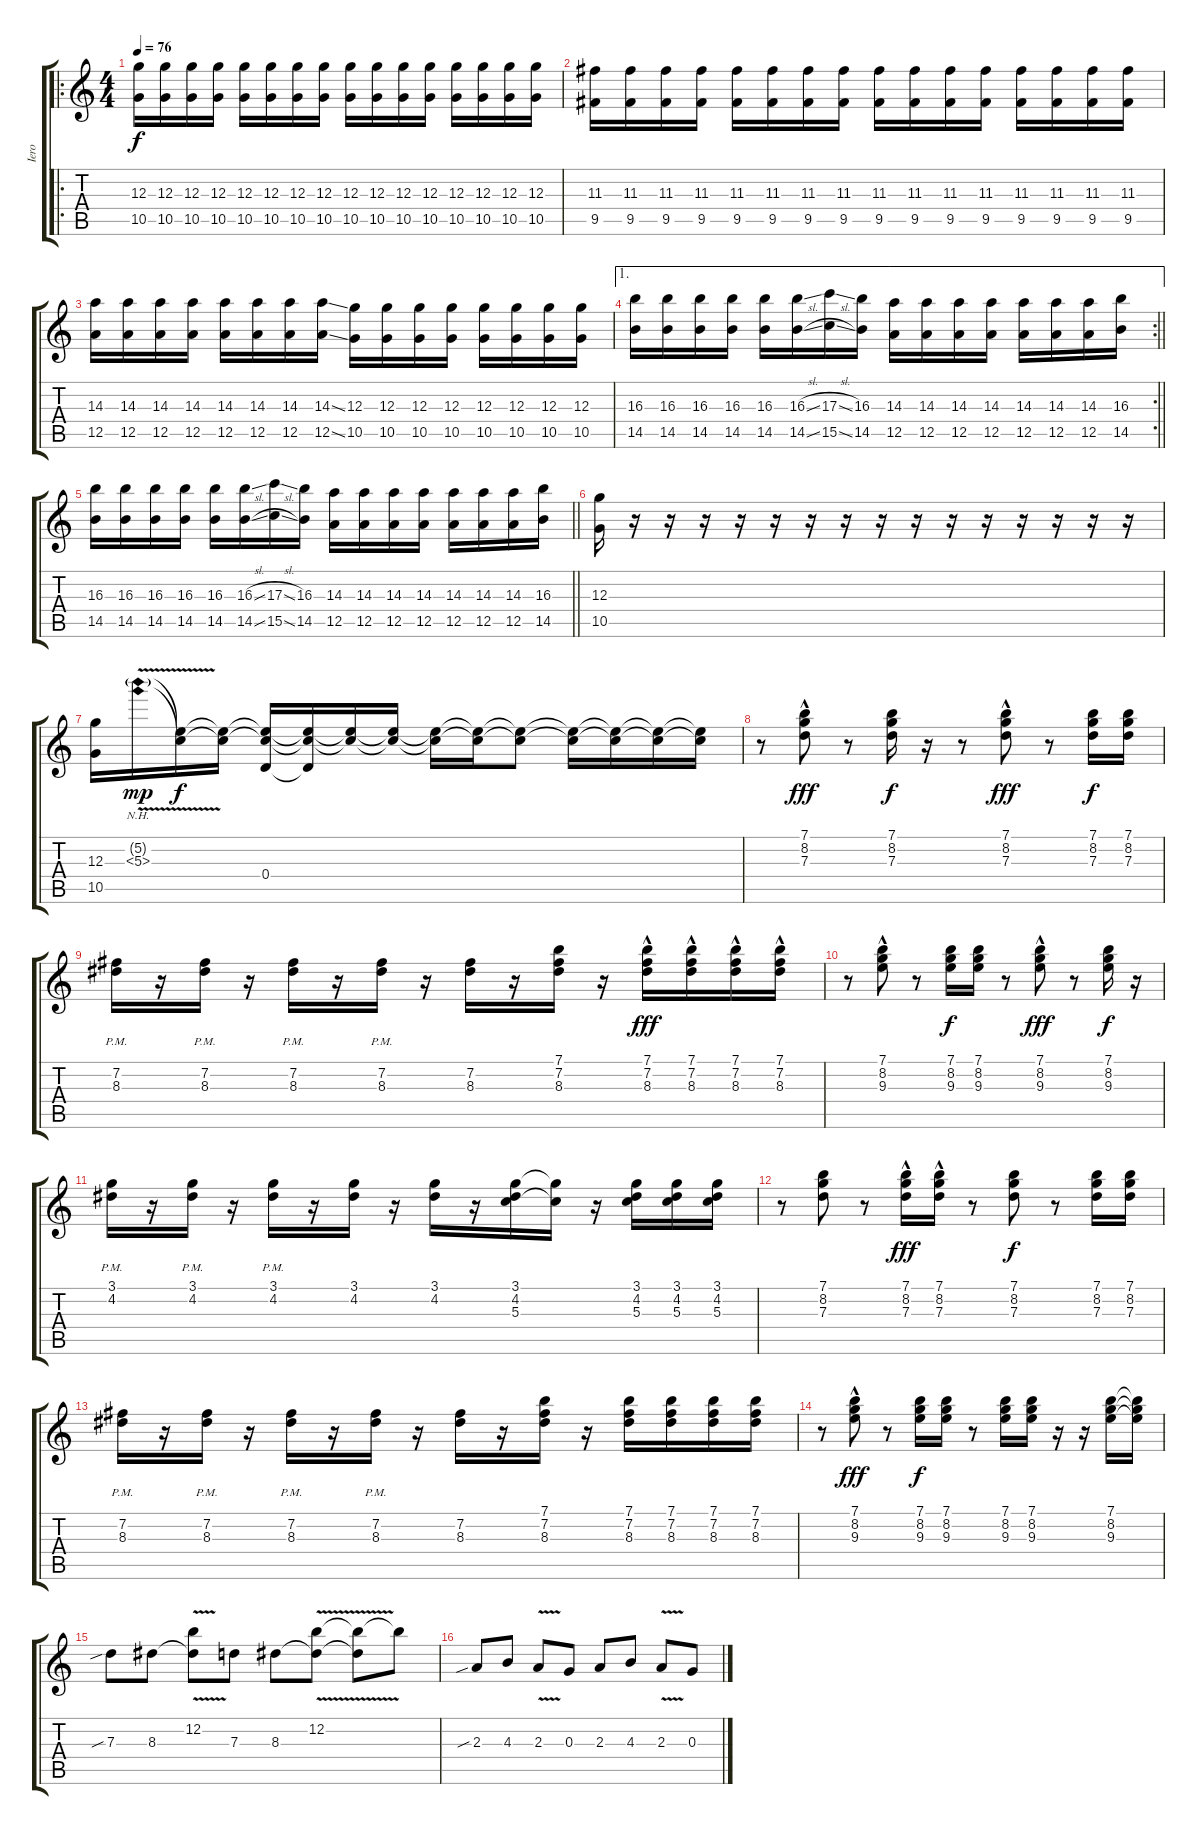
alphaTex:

\track ("Iero" "Iero") {instrument overdrivenguitar}
\staff {score tabs}
\tuning (E4 B3 G3 D3 A2 E2) {hide}
\ro
\ts (4 4)
\tempo 76
\clef g2
\ks c
(12.3 10.5).16{dy f} (12.3 10.5).16 (12.3 10.5).16 (12.3 10.5).16 (12.3 10.5).16 (12.3 10.5).16 (12.3 10.5).16 (12.3 10.5).16 (12.3 10.5).16 (12.3 10.5).16 (12.3 10.5).16 (12.3 10.5).16 (12.3 10.5).16 (12.3 10.5).16 (12.3 10.5).16 (12.3 10.5).16 |
(11.3 9.5).16 (11.3 9.5).16 (11.3 9.5).16 (11.3 9.5).16 (11.3 9.5).16 (11.3 9.5).16 (11.3 9.5).16 (11.3 9.5).16 (11.3 9.5).16 (11.3 9.5).16 (11.3 9.5).16 (11.3 9.5).16 (11.3 9.5).16 (11.3 9.5).16 (11.3 9.5).16 (11.3 9.5).16 |
(14.3 12.5).16 (14.3 12.5).16 (14.3 12.5).16 (14.3 12.5).16 (14.3 12.5).16 (14.3 12.5).16 (14.3 12.5).16 (14.3{ss} 12.5{ss}).16 (12.3 10.5).16 (12.3 10.5).16 (12.3 10.5).16 (12.3 10.5).16 (12.3 10.5).16 (12.3 10.5).16 (12.3 10.5).16 (12.3 10.5).16 |
\ae 1
\rc 2
\barLineRight lightlight
(16.3 14.5).16 (16.3 14.5).16 (16.3 14.5).16 (16.3 14.5).16 (16.3 14.5).16 (16.3{sl} 14.5{sl}).16 (17.3{sl} 15.5{sl}).16 (16.3 14.5).16 (14.3 12.5).16 (14.3 12.5).16 (14.3 12.5).16 (14.3 12.5).16 (14.3 12.5).16 (14.3 12.5).16 (14.3 12.5).16 (16.3 14.5).16 |
\barLineRight lightlight
(16.3 14.5).16 (16.3 14.5).16 (16.3 14.5).16 (16.3 14.5).16 (16.3 14.5).16 (16.3{sl} 14.5{sl}).16 (17.3{sl} 15.5{sl}).16 (16.3 14.5).16 (14.3 12.5).16 (14.3 12.5).16 (14.3 12.5).16 (14.3 12.5).16 (14.3 12.5).16 (14.3 12.5).16 (14.3 12.5).16 (16.3 14.5).16 |
(12.3 10.5).16 r.16 r.16 r.16 r.16 r.16 r.16 r.16 r.16 r.16 r.16 r.16 r.16 r.16 r.16 r.16 |
(12.3 10.5).16 (5.2{nh g} 5.3{nh v}).16{dy mp volume 0} (5.2{t} 5.3{t}).16{dy f volume 11} (5.2{t} 5.3{t}).16 (5.2{t} 5.3{t} 0.4).16 (5.2{t} 5.3{t} 0.4{t}).16 (5.2{t} 5.3{t}).16 (5.2{t} 5.3{t}).16 (5.2{t} 5.3{t}).16 (5.2{t} 5.3{t}).16 (5.2{t} 5.3{t}).8 (5.2{t} 5.3{t}).16 (5.2{t} 5.3{t}).16 (5.2{t} 5.3{t}).16 (5.2{t} 5.3{t}).16 |
r.8 (7.1{hac} 8.2{hac} 7.3{hac}).8{dy fff} r.8 (7.1 8.2 7.3).16{dy f} r.16 r.8 (7.1{hac} 8.2{hac} 7.3{hac}).8{dy fff} r.8 (7.1 8.2 7.3).16{dy f} (7.1 8.2 7.3).16 |
(7.2{pm} 8.3{pm}).16 r.16 (7.2{pm} 8.3{pm}).16 r.16 (7.2{pm} 8.3{pm}).16 r.16 (7.2{pm} 8.3{pm}).16 r.16 (7.2 8.3).16 r.16 (7.1 7.2 8.3).16 r.16 (7.1{hac} 7.2{hac} 8.3{hac}).16{dy fff} (7.1{hac} 7.2{hac} 8.3{hac}).16 (7.1{hac} 7.2{hac} 8.3{hac}).16 (7.1{hac} 7.2{hac} 8.3{hac}).16 |
r.8 (7.1{hac} 8.2{hac} 9.3{hac}).8 r.8 (7.1 8.2 9.3).16{dy f} (7.1 8.2 9.3).16 r.8 (7.1{hac} 8.2{hac} 9.3{hac}).8{dy fff} r.8 (7.1 8.2 9.3).16{dy f} r.16 |
(3.1{pm} 4.2{pm}).16 r.16 (3.1{pm} 4.2{pm}).16 r.16 (3.1{pm} 4.2{pm}).16 r.16 (3.1 4.2).16 r.16 (3.1 4.2).16 r.16 (3.1 4.2 5.3).16 (3.1{t} 5.3{t}).16 r.16 (3.1 4.2 5.3).16 (3.1 4.2 5.3).16 (3.1 4.2 5.3).16 |
r.8 (7.1 8.2 7.3).8 r.8 (7.1{hac} 8.2{hac} 7.3{hac}).16{dy fff} (7.1{hac} 8.2{hac} 7.3{hac}).16 r.8 (7.1 8.2 7.3).8{dy f} r.8 (7.1 8.2 7.3).16 (7.1 8.2 7.3).16 |
(7.2{pm} 8.3{pm}).16 r.16 (7.2{pm} 8.3{pm}).16 r.16 (7.2{pm} 8.3{pm}).16 r.16 (7.2{pm} 8.3{pm}).16 r.16 (7.2 8.3).16 r.16 (7.1 7.2 8.3).16 r.16 (7.1 7.2 8.3).16 (7.1 7.2 8.3).16 (7.1 7.2 8.3).16 (7.1 7.2 8.3).16 |
r.8 (7.1{hac} 8.2{hac} 9.3{hac}).8{dy fff} r.8 (7.1 8.2 9.3).16{dy f} (7.1 8.2 9.3).16 r.8 (7.1 8.2 9.3).16 (7.1 8.2 9.3).16 r.16 r.16 (7.1 8.2 9.3).16 (7.1{t} 8.2{t} 9.3{t}).16 |
7.3{sib}.8 8.3.8 (12.2{v} 8.3{t}).8 7.3.8 8.3.8 (12.2{v} 8.3{t}).8 (12.2{t} 8.3{t}).8 12.2{t}.8 |
2.3{sib}.8{volume 14} 4.3.8 2.3{v}.8 0.3.8 2.3.8 4.3.8 2.3{v}.8 0.3.8
